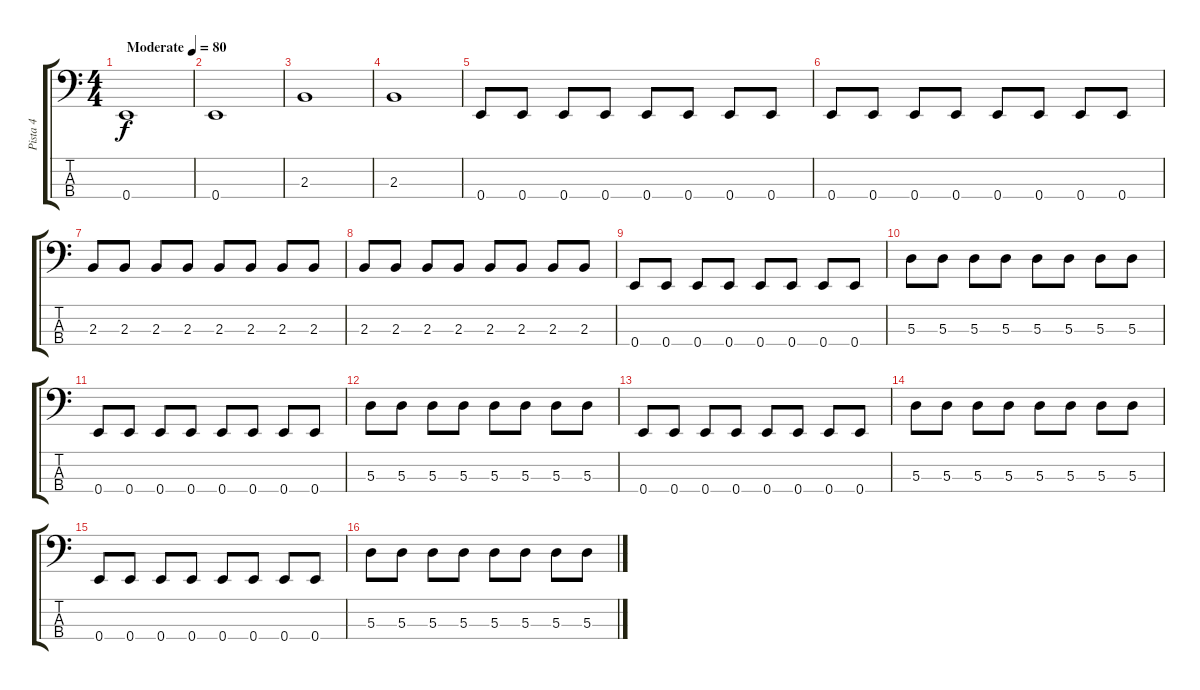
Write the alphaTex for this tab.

\track ("Pista 4" "Pista 4") {instrument electricbassfinger}
\staff {score tabs}
\tuning (G2 D2 A1 E1) {hide}
\ts (4 4)
\tempo (80 "Moderate")
\clef f4
\ks c
0.4.1{dy f instrument electricbassfinger} |
0.4.1 |
2.3.1 |
2.3.1 |
0.4.8 0.4.8 0.4.8 0.4.8 0.4.8 0.4.8 0.4.8 0.4.8 |
0.4.8 0.4.8 0.4.8 0.4.8 0.4.8 0.4.8 0.4.8 0.4.8 |
2.3.8 2.3.8 2.3.8 2.3.8 2.3.8 2.3.8 2.3.8 2.3.8 |
2.3.8 2.3.8 2.3.8 2.3.8 2.3.8 2.3.8 2.3.8 2.3.8 |
0.4.8 0.4.8 0.4.8 0.4.8 0.4.8 0.4.8 0.4.8 0.4.8 |
5.3.8 5.3.8 5.3.8 5.3.8 5.3.8 5.3.8 5.3.8 5.3.8 |
0.4.8 0.4.8 0.4.8 0.4.8 0.4.8 0.4.8 0.4.8 0.4.8 |
5.3.8 5.3.8 5.3.8 5.3.8 5.3.8 5.3.8 5.3.8 5.3.8 |
0.4.8 0.4.8 0.4.8 0.4.8 0.4.8 0.4.8 0.4.8 0.4.8 |
5.3.8 5.3.8 5.3.8 5.3.8 5.3.8 5.3.8 5.3.8 5.3.8 |
0.4.8 0.4.8 0.4.8 0.4.8 0.4.8 0.4.8 0.4.8 0.4.8 |
5.3.8 5.3.8 5.3.8 5.3.8 5.3.8 5.3.8 5.3.8 5.3.8
